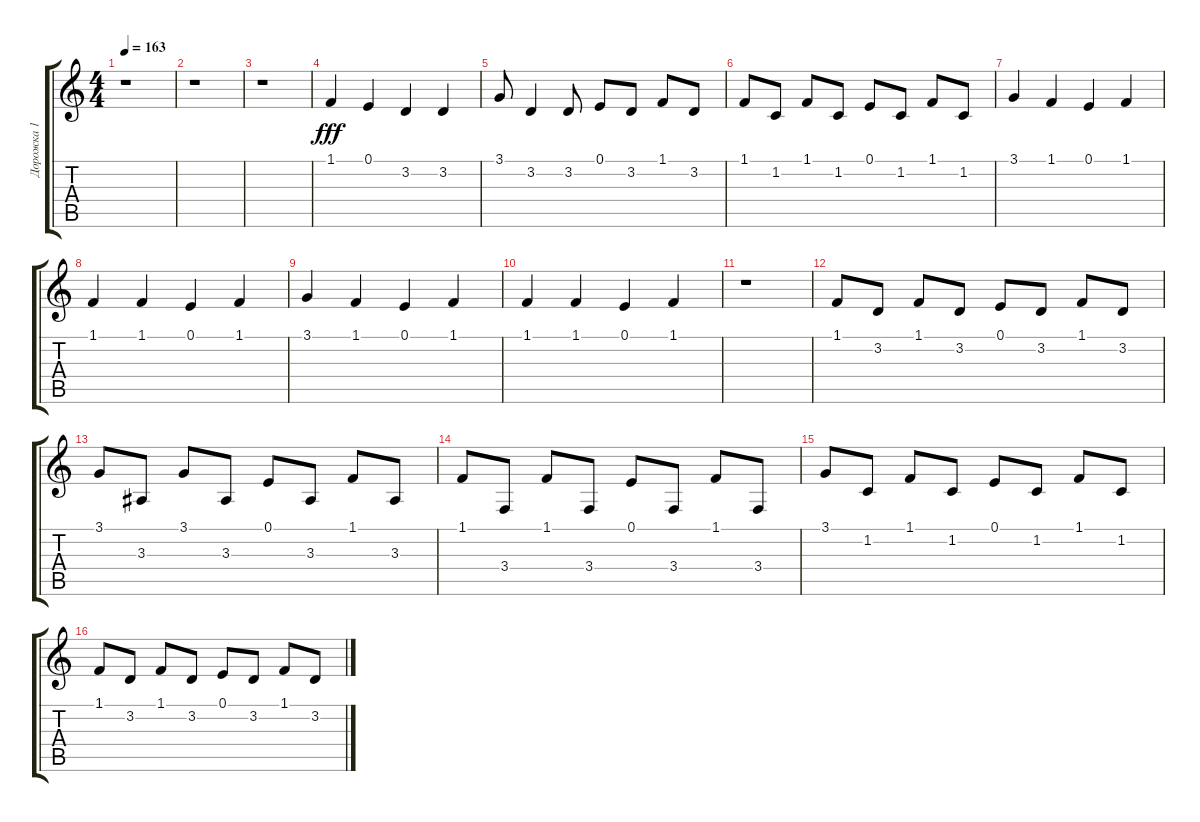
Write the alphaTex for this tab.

\track ("Дорожка 1" "Дорожка 1") {instrument vibraphone}
\staff {score tabs}
\tuning (E4 B3 G3 D3 A2 E2) {hide}
\ts (4 4)
\tempo 163
\clef g2
\ks c
r.1{dy fff} |
r.1 |
r.1 |
1.1.4 0.1.4 3.2.4 3.2.4 |
3.1.8 3.2.4 3.2.8 0.1.8 3.2.8 1.1.8 3.2.8 |
1.1.8 1.2.8 1.1.8 1.2.8 0.1.8 1.2.8 1.1.8 1.2.8 |
3.1.4 1.1.4 0.1.4 1.1.4 |
1.1.4 1.1.4 0.1.4 1.1.4 |
3.1.4 1.1.4 0.1.4 1.1.4 |
1.1.4 1.1.4 0.1.4 1.1.4 |
r.1 |
1.1.8 3.2.8 1.1.8 3.2.8 0.1.8 3.2.8 1.1.8 3.2.8 |
3.1.8 3.3.8 3.1.8 3.3.8 0.1.8 3.3.8 1.1.8 3.3.8 |
1.1.8 3.4.8 1.1.8 3.4.8 0.1.8 3.4.8 1.1.8 3.4.8 |
3.1.8 1.2.8 1.1.8 1.2.8 0.1.8 1.2.8 1.1.8 1.2.8 |
1.1.8 3.2.8 1.1.8 3.2.8 0.1.8 3.2.8 1.1.8 3.2.8
